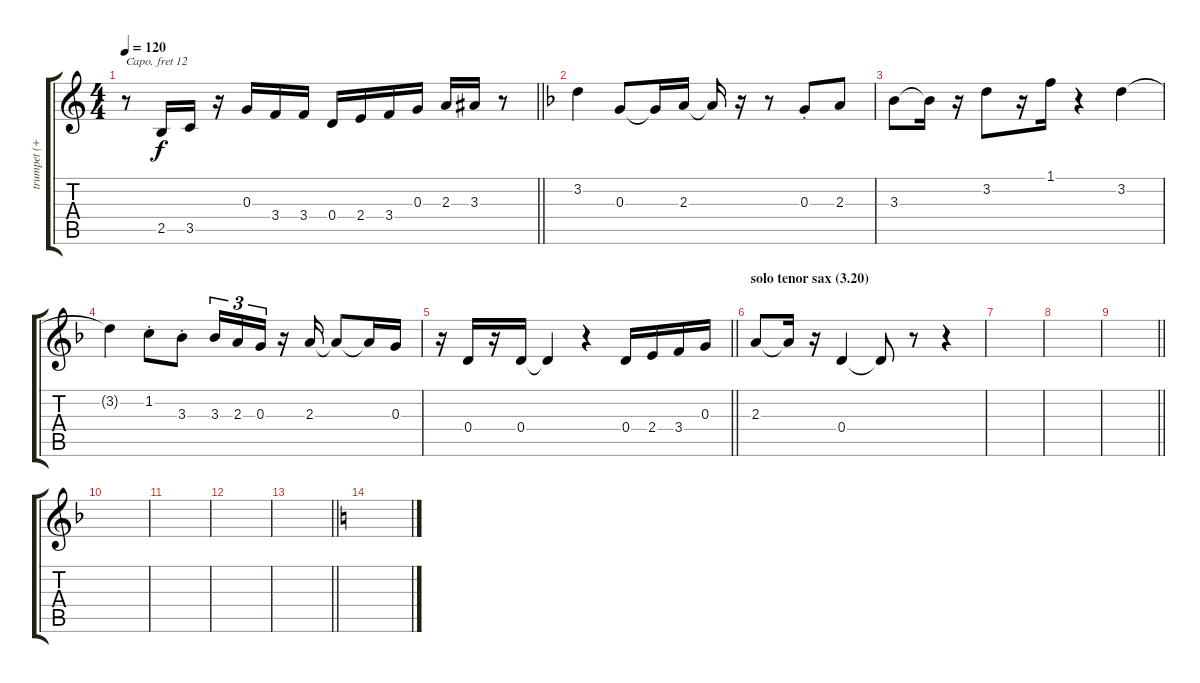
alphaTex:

\track ("trumpet (+12)" "trumpet (+") {instrument trumpet}
\staff {score tabs}
\capo 12
\tuning (E4 B3 G3 D3 A2 E2) {hide}
\ts (4 4)
\tempo 120
\clef g2
\barLineRight lightlight
\ks c
r.8{dy f} 2.5.16 3.5.16 r.16 0.3.16 3.4.16 3.4.16 0.4.16 2.4.16 3.4.16 0.3.16 2.3.16 3.3.16 r.8 |
\ks f
3.2.4 0.3.8 0.3{t}.16 2.3.16 2.3{t}.16 r.16 r.8 0.3{st}.8 2.3.8 |
3.3.8 3.3{t}.16 r.16 3.2.8 r.16 1.1.16 r.4 3.2.4 |
3.2{t}.4 1.2{st}.8 3.3{st}.8 3.3.16{tu (3 2)} 2.3.16{tu (3 2)} 0.3.16{tu (3 2)} r.16 2.3.16 2.3{t}.8 2.3{t}.16 0.3.16 |
\barLineRight lightlight
r.16 0.4.16 r.16 0.4.16 0.4{t}.4 r.4 0.4.16 2.4.16 3.4.16 0.3.16 |
\section ("" "solo tenor sax (3.20)")
2.3.8 2.3{t}.16 r.16 0.4.4 0.4{t}.8 r.8 r.4 |
|
|
\barLineRight lightlight
|
|
|
|
\barLineRight lightlight
|
\ks c
